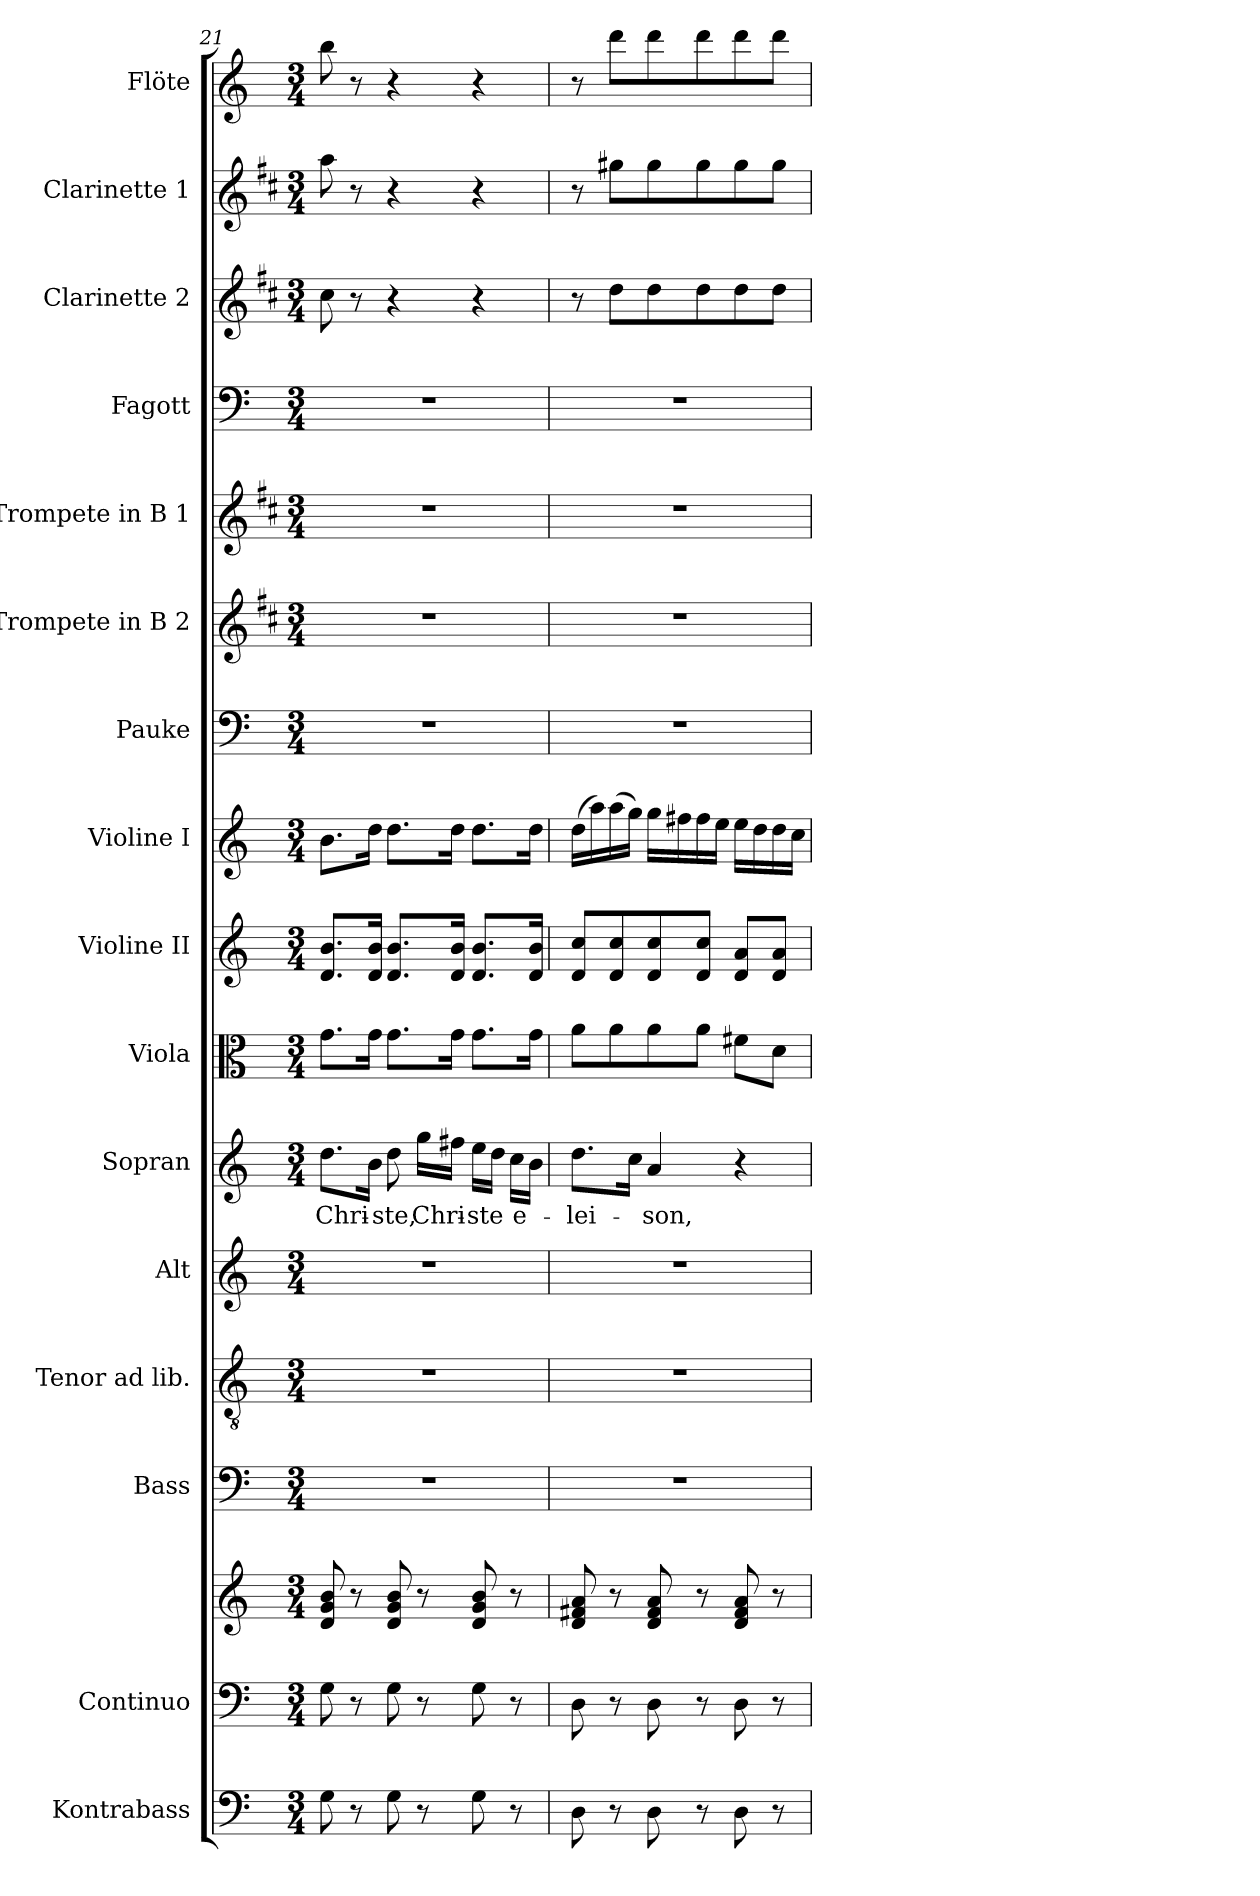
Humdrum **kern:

**kern	**kern	**kern	**kern	**kern	**kern	**kern	**text	**kern	**kern	**kern	**kern	**kern	**kern	**kern	**kern	**kern	**kern
*part16	*part15	*part15	*part14	*part13	*part12	*part11	*part11	*part10	*part9	*part8	*part7	*part6	*part5	*part4	*part3	*part2	*part1
*staff17	*staff16	*staff15	*staff14	*staff13	*staff12	*staff11	*staff11	*staff10	*staff9	*staff8	*staff7	*staff6	*staff5	*staff4	*staff3	*staff2	*staff1
*I"Kontrabass	*I"Continuo	*	*I"Bass	*I"Tenor ad lib.	*I"Alt	*I"Sopran	*	*I"Viola	*I"Violine II	*I"Violine I	*I"Pauke	*I"Trompete in B 2	*I"Trompete in B 1	*I"Fagott	*I"Clarinette 2	*I"Clarinette 1	*I"Flöte
*I'Kb.	*I'cont.	*	*I'B	*I'T	*I'A	*I'S	*	*I'Vla.	*I'Vl. II	*I'Vl. I	*I'Pk.	*	*	*I'Fg.	*I'Cl. 2	*I'Cl. 1	*I'Fl.
*clefF4	*clefF4	*clefG2	*clefF4	*clefGv2	*clefG2	*clefG2	*	*clefC3	*clefG2	*clefG2	*clefF4	*clefG2	*clefG2	*clefF4	*clefG2	*clefG2	*clefG2
*ITrd7c12	*	*	*	*	*	*	*	*	*	*	*	*ITrd1c2	*ITrd1c2	*	*ITrd1c2	*ITrd1c2	*
*k[]	*k[]	*k[]	*k[]	*k[]	*k[]	*k[]	*	*k[]	*k[]	*k[]	*k[]	*k[]	*k[]	*k[]	*k[]	*k[]	*k[]
*C:	*C:	*C:	*C:	*C:	*C:	*C:	*	*C:	*C:	*C:	*C:	*C:	*C:	*C:	*C:	*C:	*C:
*M3/4	*M3/4	*M3/4	*M3/4	*M3/4	*M3/4	*M3/4	*	*M3/4	*M3/4	*M3/4	*M3/4	*M3/4	*M3/4	*M3/4	*M3/4	*M3/4	*M3/4
=21	=21	=21	=21	=21	=21	=21	=21	=21	=21	=21	=21	=21	=21	=21	=21	=21	=21
!	!	!	!	!	!	!	!LO:LY:b	!	!	!	!	!	!	!	!	!	!
8GG\	8G\	8d/ 8g/ 8b/	2.r	2.r	2.r	8.dd\L	Chri-	8.g\L	8.d/ 8.b/L	8.b\L	2.r	2.r	2.r	2.r	8b\	8gg\	8bb\
8r	8r	8r	.	.	.	.	.	.	.	.	.	.	.	.	8r	8r	8r
.	.	.	.	.	.	16b\Jk	.	16g\Jk	16d/ 16b/Jk	16dd\Jk	.	.	.	.	.	.	.
!	!	!	!	!	!	!	!LO:LY:b	!	!	!	!	!	!	!	!	!	!
8GG\	8G\	8d/ 8g/ 8b/	.	.	.	8dd\	-ste,	8.g\L	8.d/ 8.b/L	8.dd\L	.	.	.	.	4r	4r	4r
!	!	!	!	!	!	!	!LO:LY:b	!	!	!	!	!	!	!	!	!	!
8r	8r	8r	.	.	.	16gg\LL	Chri-	.	.	.	.	.	.	.	.	.	.
.	.	.	.	.	.	16ff#X\JJ	.	16g\Jk	16d/ 16b/Jk	16dd\Jk	.	.	.	.	.	.	.
!	!	!	!	!	!	!	!LO:LY:b	!	!	!	!	!	!	!	!	!	!
8GG\	8G\	8d/ 8g/ 8b/	.	.	.	16ee\LL	-ste	8.g\L	8.d/ 8.b/L	8.dd\L	.	.	.	.	4r	4r	4r
.	.	.	.	.	.	16dd\JJ	.	.	.	.	.	.	.	.	.	.	.
!	!	!	!	!	!	!	!LO:LY:b	!	!	!	!	!	!	!	!	!	!
8r	8r	8r	.	.	.	16cc\LL	e-	.	.	.	.	.	.	.	.	.	.
.	.	.	.	.	.	16b\JJ	.	16g\Jk	16d/ 16b/Jk	16dd\Jk	.	.	.	.	.	.	.
=22	=22	=22	=22	=22	=22	=22	=22	=22	=22	=22	=22	=22	=22	=22	=22	=22	=22
!	!	!	!	!	!	!	!LO:LY:b	!	!	!	!	!	!	!	!	!	!
8DD\	8D\	8d/ 8f#X/ 8a/	2.r	2.r	2.r	8.dd\L	-lei-	8a\L	8d/ 8cc/L	(>16dd\LL	2.r	2.r	2.r	2.r	8r	8r	8r
.	.	.	.	.	.	.	.	.	.	16aa\)	.	.	.	.	.	.	.
8r	8r	8r	.	.	.	.	.	8a\	8d/ 8cc/	(>16aa\	.	.	.	.	8cc\L	8ff#X\L	8ddd\L
.	.	.	.	.	.	16cc\Jk	.	.	.	16gg\JJ)	.	.	.	.	.	.	.
!	!	!	!	!	!	!	!LO:LY:b	!	!	!	!	!	!	!	!	!	!
8DD\	8D\	8d/ 8f#/ 8a/	.	.	.	4a/	-son,	8a\	8d/ 8cc/	16gg\LL	.	.	.	.	8cc\	8ff#\	8ddd\
.	.	.	.	.	.	.	.	.	.	16ff#X\	.	.	.	.	.	.	.
8r	8r	8r	.	.	.	.	.	8a\J	8d/ 8cc/J	16ff#\	.	.	.	.	8cc\	8ff#\	8ddd\
.	.	.	.	.	.	.	.	.	.	16ee\JJ	.	.	.	.	.	.	.
8DD\	8D\	8d/ 8f#/ 8a/	.	.	.	4r	.	8f#X\L	8d/ 8a/L	16ee\LL	.	.	.	.	8cc\	8ff#\	8ddd\
.	.	.	.	.	.	.	.	.	.	16dd\	.	.	.	.	.	.	.
8r	8r	8r	.	.	.	.	.	8d\J	8d/ 8a/J	16dd\	.	.	.	.	8cc\J	8ff#\J	8ddd\J
.	.	.	.	.	.	.	.	.	.	16cc\JJ	.	.	.	.	.	.	.
=	=	=	=	=	=	=	=	=	=	=	=	=	=	=	=	=	=
*-	*-	*-	*-	*-	*-	*-	*-	*-	*-	*-	*-	*-	*-	*-	*-	*-	*-
